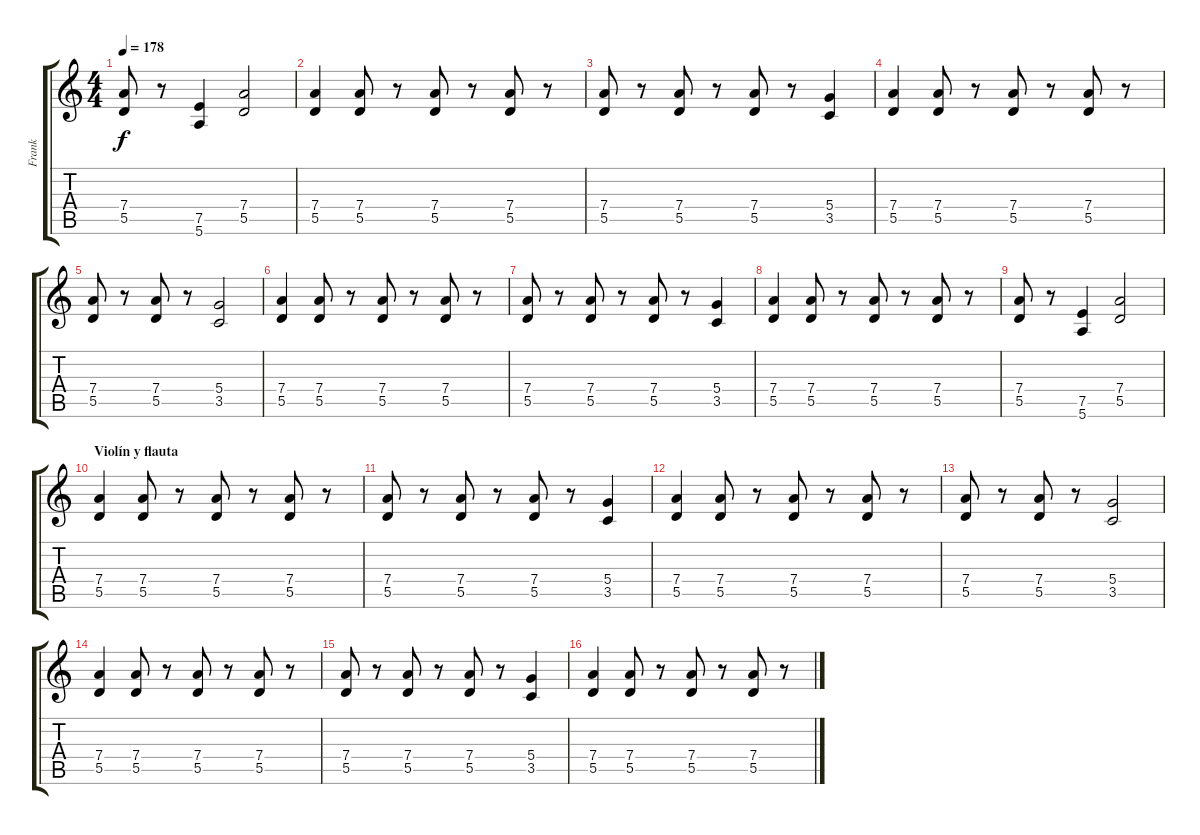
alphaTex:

\track ("Frank" "Frank") {instrument distortionguitar}
\staff {score tabs}
\tuning (E4 B3 G3 D3 A2 E2) {hide}
\ts (4 4)
\tempo 178
\clef g2
\ks c
(7.4 5.5).8{dy f} r.8 (7.5 5.6).4 (7.4 5.5).2 |
(7.4 5.5).4 (7.4 5.5).8 r.8 (7.4 5.5).8 r.8 (7.4 5.5).8 r.8 |
(7.4 5.5).8 r.8 (7.4 5.5).8 r.8 (7.4 5.5).8 r.8 (5.4 3.5).4 |
(7.4 5.5).4 (7.4 5.5).8 r.8 (7.4 5.5).8 r.8 (7.4 5.5).8 r.8 |
(7.4 5.5).8 r.8 (7.4 5.5).8 r.8 (5.4 3.5).2 |
(7.4 5.5).4 (7.4 5.5).8 r.8 (7.4 5.5).8 r.8 (7.4 5.5).8 r.8 |
(7.4 5.5).8 r.8 (7.4 5.5).8 r.8 (7.4 5.5).8 r.8 (5.4 3.5).4 |
(7.4 5.5).4 (7.4 5.5).8 r.8 (7.4 5.5).8 r.8 (7.4 5.5).8 r.8 |
(7.4 5.5).8 r.8 (7.5 5.6).4 (7.4 5.5).2 |
\section ("" "Violín y flauta")
(7.4 5.5).4 (7.4 5.5).8 r.8 (7.4 5.5).8 r.8 (7.4 5.5).8 r.8 |
(7.4 5.5).8 r.8 (7.4 5.5).8 r.8 (7.4 5.5).8 r.8 (5.4 3.5).4 |
(7.4 5.5).4 (7.4 5.5).8 r.8 (7.4 5.5).8 r.8 (7.4 5.5).8 r.8 |
(7.4 5.5).8 r.8 (7.4 5.5).8 r.8 (5.4 3.5).2 |
(7.4 5.5).4 (7.4 5.5).8 r.8 (7.4 5.5).8 r.8 (7.4 5.5).8 r.8 |
(7.4 5.5).8 r.8 (7.4 5.5).8 r.8 (7.4 5.5).8 r.8 (5.4 3.5).4 |
(7.4 5.5).4 (7.4 5.5).8 r.8 (7.4 5.5).8 r.8 (7.4 5.5).8 r.8
